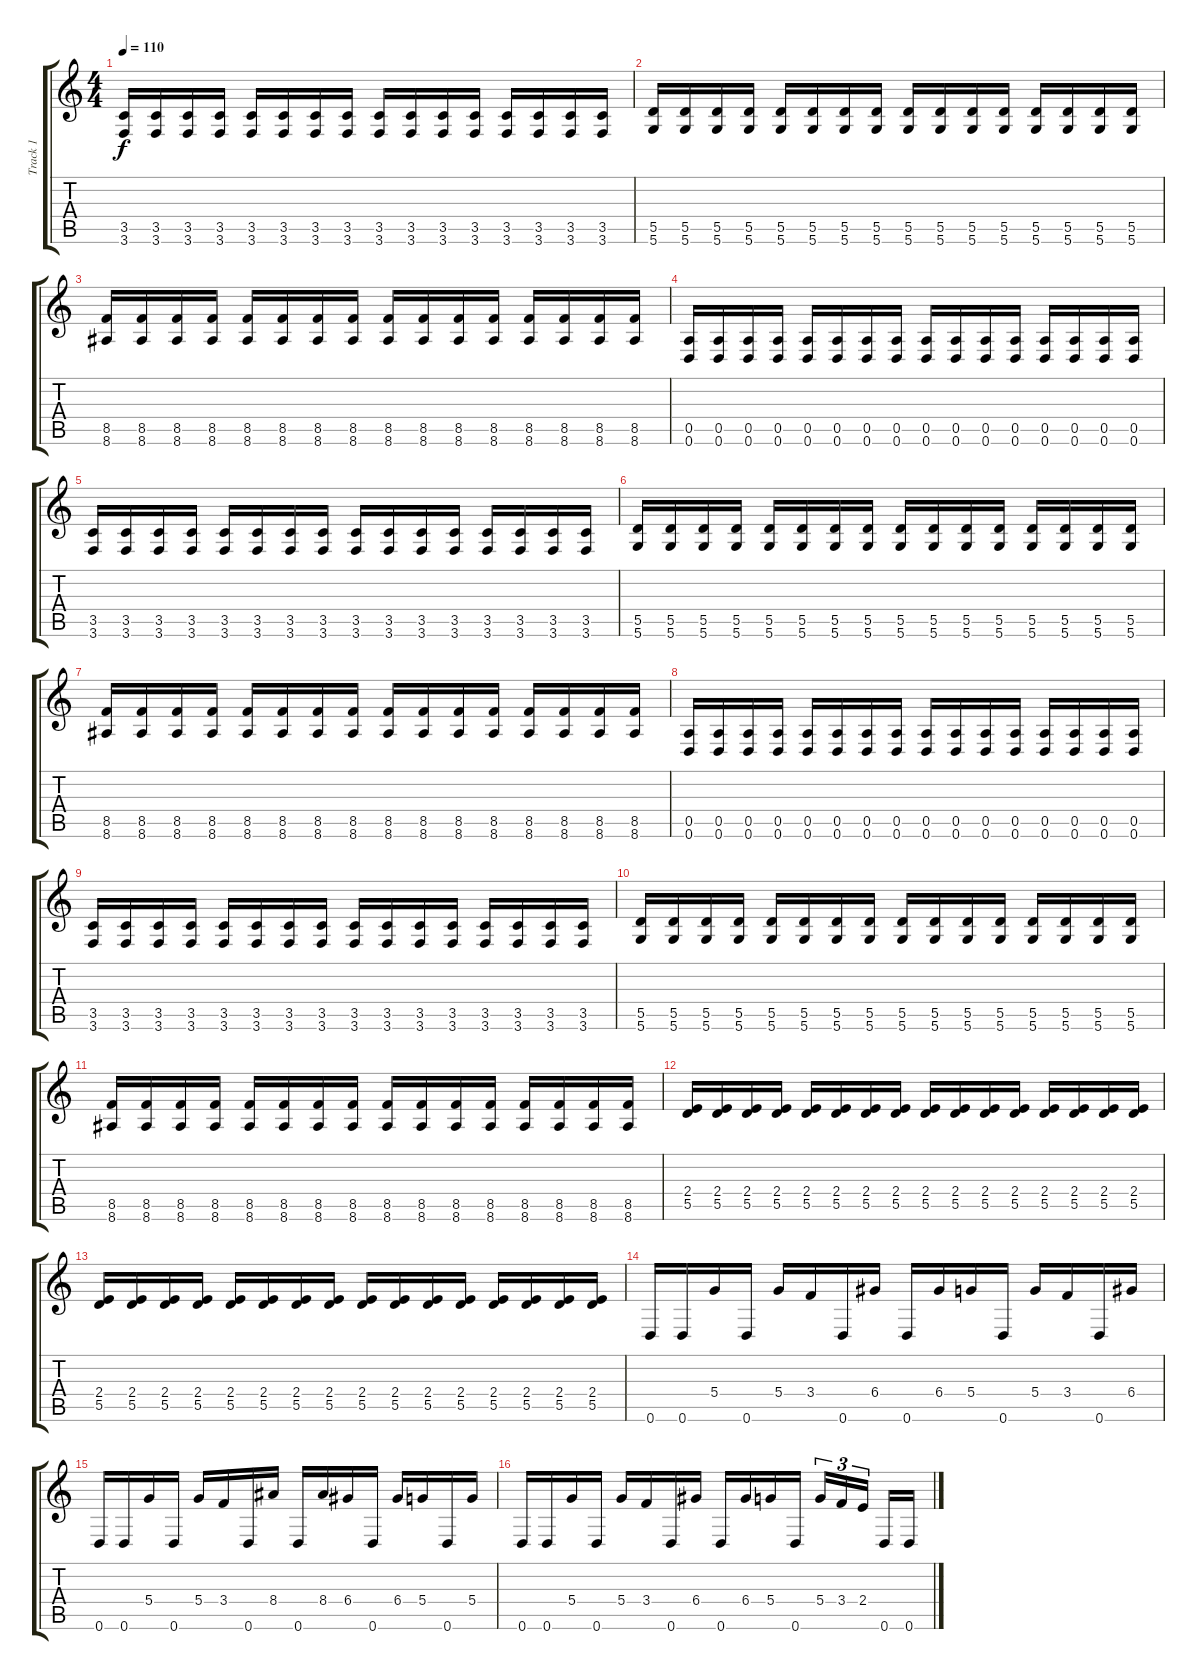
\track ("Track 1" "Track 1") {instrument distortionguitar}
\staff {score tabs}
\tuning (E4 B3 G3 D3 A2 D2) {hide}
\ts (4 4)
\tempo 110
\clef g2
\ks c
(3.5 3.6).16{dy f} (3.5 3.6).16 (3.5 3.6).16 (3.5 3.6).16 (3.5 3.6).16 (3.5 3.6).16 (3.5 3.6).16 (3.5 3.6).16 (3.5 3.6).16 (3.5 3.6).16 (3.5 3.6).16 (3.5 3.6).16 (3.5 3.6).16 (3.5 3.6).16 (3.5 3.6).16 (3.5 3.6).16 |
(5.5 5.6).16 (5.5 5.6).16 (5.5 5.6).16 (5.5 5.6).16 (5.5 5.6).16 (5.5 5.6).16 (5.5 5.6).16 (5.5 5.6).16 (5.5 5.6).16 (5.5 5.6).16 (5.5 5.6).16 (5.5 5.6).16 (5.5 5.6).16 (5.5 5.6).16 (5.5 5.6).16 (5.5 5.6).16 |
(8.5 8.6).16 (8.5 8.6).16 (8.5 8.6).16 (8.5 8.6).16 (8.5 8.6).16 (8.5 8.6).16 (8.5 8.6).16 (8.5 8.6).16 (8.5 8.6).16 (8.5 8.6).16 (8.5 8.6).16 (8.5 8.6).16 (8.5 8.6).16 (8.5 8.6).16 (8.5 8.6).16 (8.5 8.6).16 |
(0.5 0.6).16 (0.5 0.6).16 (0.5 0.6).16 (0.5 0.6).16 (0.5 0.6).16 (0.5 0.6).16 (0.5 0.6).16 (0.5 0.6).16 (0.5 0.6).16 (0.5 0.6).16 (0.5 0.6).16 (0.5 0.6).16 (0.5 0.6).16 (0.5 0.6).16 (0.5 0.6).16 (0.5 0.6).16 |
(3.5 3.6).16 (3.5 3.6).16 (3.5 3.6).16 (3.5 3.6).16 (3.5 3.6).16 (3.5 3.6).16 (3.5 3.6).16 (3.5 3.6).16 (3.5 3.6).16 (3.5 3.6).16 (3.5 3.6).16 (3.5 3.6).16 (3.5 3.6).16 (3.5 3.6).16 (3.5 3.6).16 (3.5 3.6).16 |
(5.5 5.6).16 (5.5 5.6).16 (5.5 5.6).16 (5.5 5.6).16 (5.5 5.6).16 (5.5 5.6).16 (5.5 5.6).16 (5.5 5.6).16 (5.5 5.6).16 (5.5 5.6).16 (5.5 5.6).16 (5.5 5.6).16 (5.5 5.6).16 (5.5 5.6).16 (5.5 5.6).16 (5.5 5.6).16 |
(8.5 8.6).16 (8.5 8.6).16 (8.5 8.6).16 (8.5 8.6).16 (8.5 8.6).16 (8.5 8.6).16 (8.5 8.6).16 (8.5 8.6).16 (8.5 8.6).16 (8.5 8.6).16 (8.5 8.6).16 (8.5 8.6).16 (8.5 8.6).16 (8.5 8.6).16 (8.5 8.6).16 (8.5 8.6).16 |
(0.5 0.6).16 (0.5 0.6).16 (0.5 0.6).16 (0.5 0.6).16 (0.5 0.6).16 (0.5 0.6).16 (0.5 0.6).16 (0.5 0.6).16 (0.5 0.6).16 (0.5 0.6).16 (0.5 0.6).16 (0.5 0.6).16 (0.5 0.6).16 (0.5 0.6).16 (0.5 0.6).16 (0.5 0.6).16 |
(3.5 3.6).16 (3.5 3.6).16 (3.5 3.6).16 (3.5 3.6).16 (3.5 3.6).16 (3.5 3.6).16 (3.5 3.6).16 (3.5 3.6).16 (3.5 3.6).16 (3.5 3.6).16 (3.5 3.6).16 (3.5 3.6).16 (3.5 3.6).16 (3.5 3.6).16 (3.5 3.6).16 (3.5 3.6).16 |
(5.5 5.6).16 (5.5 5.6).16 (5.5 5.6).16 (5.5 5.6).16 (5.5 5.6).16 (5.5 5.6).16 (5.5 5.6).16 (5.5 5.6).16 (5.5 5.6).16 (5.5 5.6).16 (5.5 5.6).16 (5.5 5.6).16 (5.5 5.6).16 (5.5 5.6).16 (5.5 5.6).16 (5.5 5.6).16 |
(8.5 8.6).16 (8.5 8.6).16 (8.5 8.6).16 (8.5 8.6).16 (8.5 8.6).16 (8.5 8.6).16 (8.5 8.6).16 (8.5 8.6).16 (8.5 8.6).16 (8.5 8.6).16 (8.5 8.6).16 (8.5 8.6).16 (8.5 8.6).16 (8.5 8.6).16 (8.5 8.6).16 (8.5 8.6).16 |
(2.4 5.5).16 (2.4 5.5).16 (2.4 5.5).16 (2.4 5.5).16 (2.4 5.5).16 (2.4 5.5).16 (2.4 5.5).16 (2.4 5.5).16 (2.4 5.5).16 (2.4 5.5).16 (2.4 5.5).16 (2.4 5.5).16 (2.4 5.5).16 (2.4 5.5).16 (2.4 5.5).16 (2.4 5.5).16 |
(2.4 5.5).16 (2.4 5.5).16 (2.4 5.5).16 (2.4 5.5).16 (2.4 5.5).16 (2.4 5.5).16 (2.4 5.5).16 (2.4 5.5).16 (2.4 5.5).16 (2.4 5.5).16 (2.4 5.5).16 (2.4 5.5).16 (2.4 5.5).16 (2.4 5.5).16 (2.4 5.5).16 (2.4 5.5).16 |
0.6.16 0.6.16 5.4.16 0.6.16 5.4.16 3.4.16 0.6.16 6.4.16 0.6.16 6.4.16 5.4.16 0.6.16 5.4.16 3.4.16 0.6.16 6.4.16 |
0.6.16 0.6.16 5.4.16 0.6.16 5.4.16 3.4.16 0.6.16 8.4.16 0.6.16 8.4.16 6.4.16 0.6.16 6.4.16 5.4.16 0.6.16 5.4.16 |
0.6.16 0.6.16 5.4.16 0.6.16 5.4.16 3.4.16 0.6.16 6.4.16 0.6.16 6.4.16 5.4.16 0.6.16 5.4.16{tu (3 2)} 3.4.16{tu (3 2)} 2.4.16{tu (3 2)} 0.6.16 0.6.16
